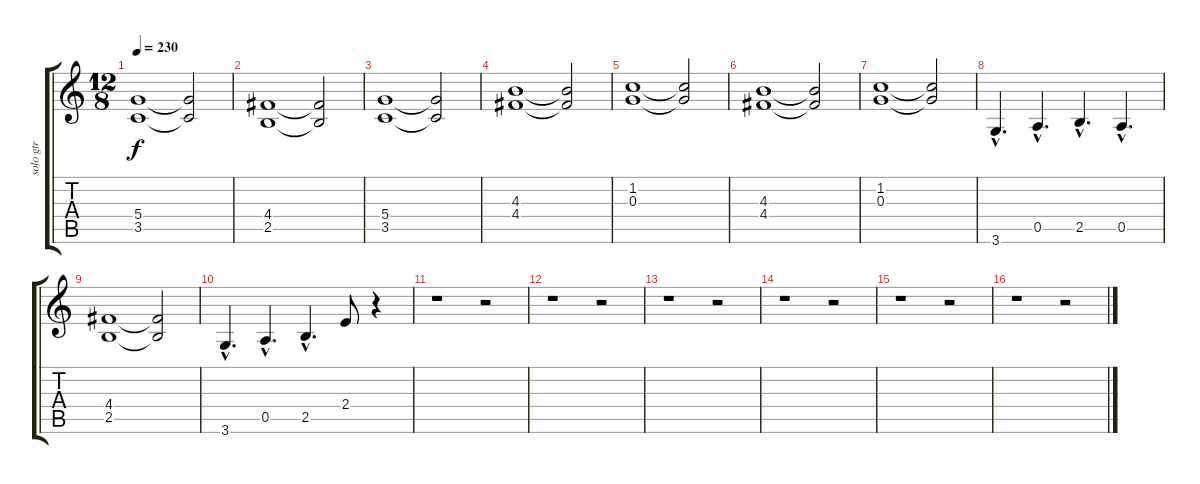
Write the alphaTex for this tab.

\track ("solo gtr" "solo gtr") {instrument overdrivenguitar}
\staff {score tabs}
\tuning (E4 B3 G3 D3 A2 E2) {hide}
\ts (12 8)
\tempo 230
\clef g2
\ks c
(5.4 3.5).1{dy f} (5.4{t} 3.5{t}).2 |
(4.4 2.5).1 (4.4{t} 2.5{t}).2 |
(5.4 3.5).1 (5.4{t} 3.5{t}).2 |
(4.3 4.4).1 (4.3{t} 4.4{t}).2 |
(1.2 0.3).1 (1.2{t} 0.3{t}).2 |
(4.3 4.4).1 (4.3{t} 4.4{t}).2 |
(1.2 0.3).1 (1.2{t} 0.3{t}).2 |
3.6{hac}.4{d} 0.5{hac}.4{d} 2.5{hac}.4{d} 0.5{hac}.4{d} |
(4.4 2.5).1 (4.4{t} 2.5{t}).2 |
3.6{hac}.4{d} 0.5{hac}.4{d} 2.5{hac}.4{d} 2.4.8 r.4 |
r.1 r.2 |
r.1 r.2 |
r.1 r.2 |
r.1 r.2 |
r.1 r.2 |
r.1 r.2
